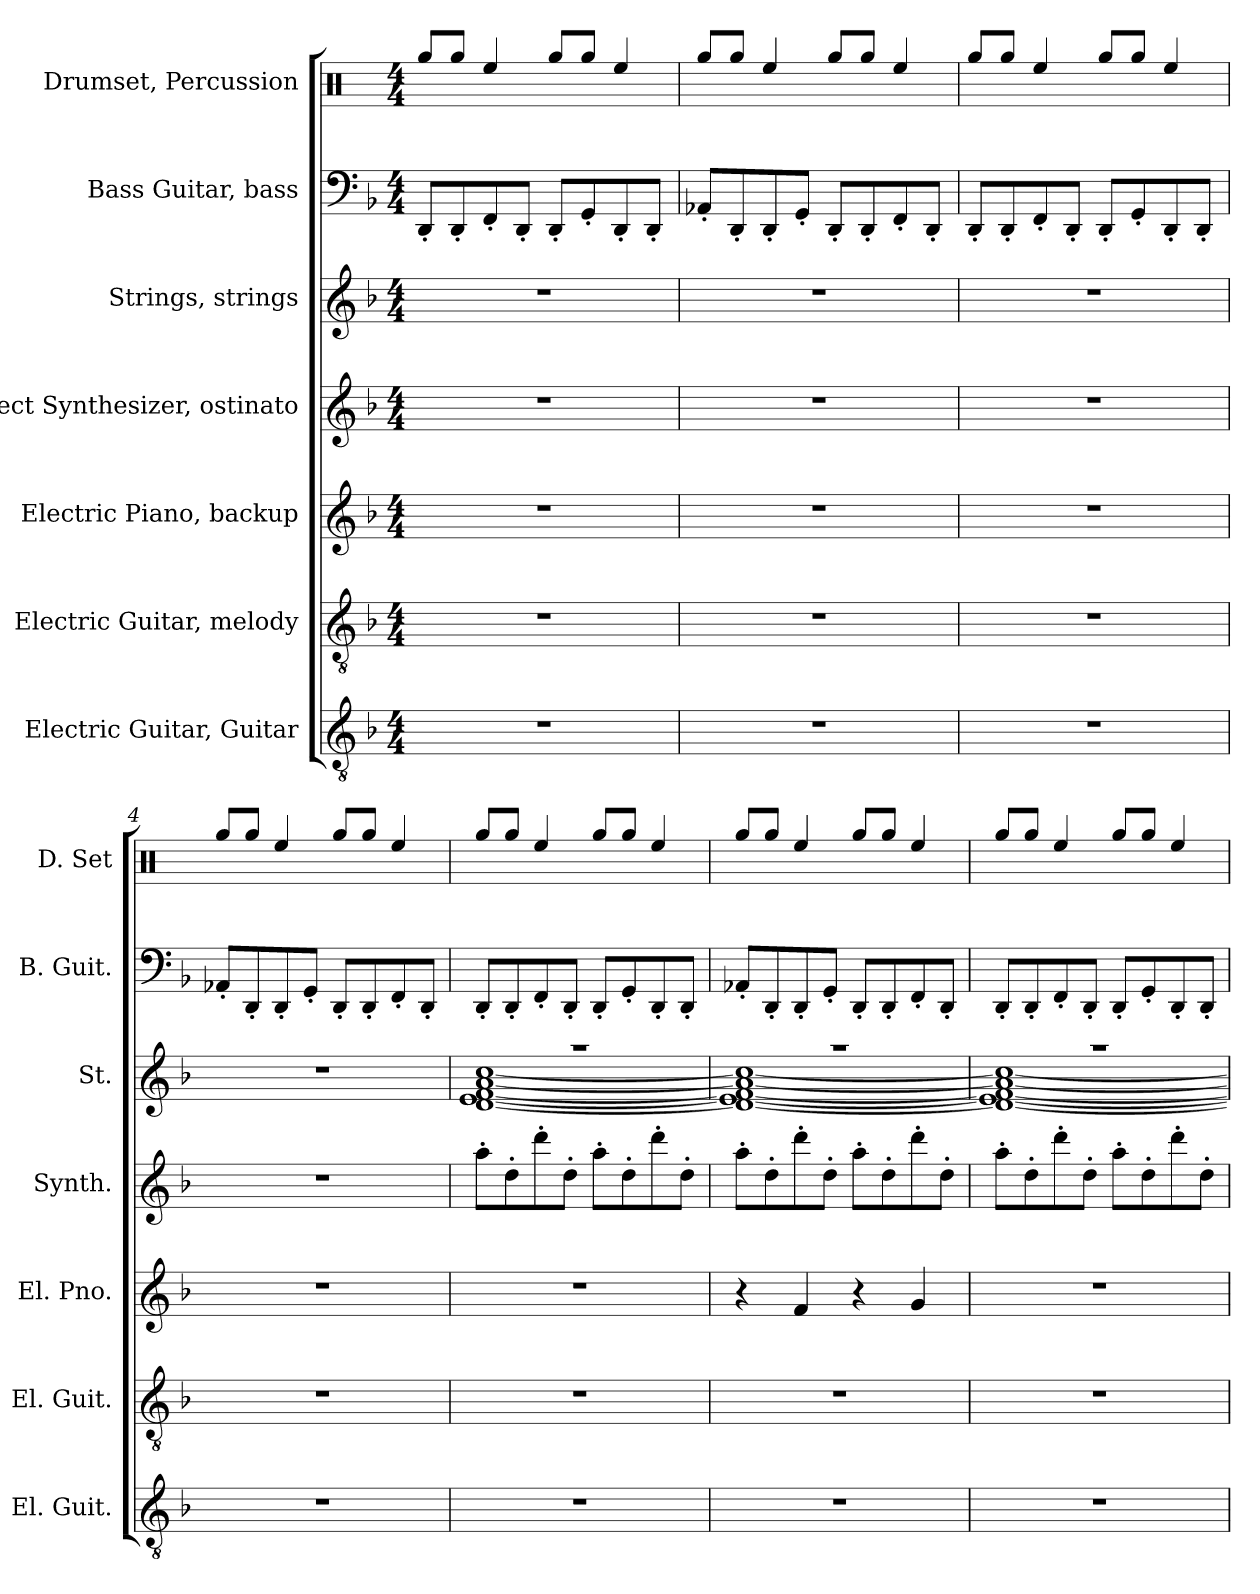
**kern	**kern	**kern	**kern	**kern	**kern	**kern
*part7	*part6	*part5	*part4	*part3	*part2	*part1
*staff7	*staff6	*staff5	*staff4	*staff3	*staff2	*staff1
*I"Electric Guitar, Guitar	*I"Electric Guitar, melody	*I"Electric Piano, backup	*I"Effect Synthesizer, ostinato	*I"Strings, strings	*I"Bass Guitar, bass	*I"Drumset, Percussion
*I'El. Guit.	*I'El. Guit.	*I'El. Pno.	*I'Synth.	*I'St.	*I'B. Guit.	*I'D. Set
*clefGv2	*clefGv2	*clefG2	*clefG2	*clefG2	*clefF4	*clefX
*	*	*	*	*	*ITrd7c12	*
*k[b-]	*k[b-]	*k[b-]	*k[b-]	*k[b-]	*k[b-]	*k[]
*M4/4	*M4/4	*M4/4	*M4/4	*M4/4	*M4/4	*M4/4
*MM188	*MM188	*MM188	*MM188	*MM188	*MM188	*MM188
=1	=1	=1	=1	=1	=1	=1
1r	1r	1r	1r	1r	8DDD'/L	8Rgg/L
.	.	.	.	.	8DDD'/	8Rgg/J
.	.	.	.	.	8FFF'/	4Ree/
.	.	.	.	.	8DDD'/J	.
.	.	.	.	.	8DDD'/L	8Rgg/L
.	.	.	.	.	8GGG'/	8Rgg/J
.	.	.	.	.	8DDD'/	4Ree/
.	.	.	.	.	8DDD'/J	.
=2	=2	=2	=2	=2	=2	=2
1r	1r	1r	1r	1r	8AAA-X'/L	8Rgg/L
.	.	.	.	.	8DDD'/	8Rgg/J
.	.	.	.	.	8DDD'/	4Ree/
.	.	.	.	.	8GGG'/J	.
.	.	.	.	.	8DDD'/L	8Rgg/L
.	.	.	.	.	8DDD'/	8Rgg/J
.	.	.	.	.	8FFF'/	4Ree/
.	.	.	.	.	8DDD'/J	.
=3	=3	=3	=3	=3	=3	=3
1r	1r	1r	1r	1r	8DDD'/L	8Rgg/L
.	.	.	.	.	8DDD'/	8Rgg/J
.	.	.	.	.	8FFF'/	4Ree/
.	.	.	.	.	8DDD'/J	.
.	.	.	.	.	8DDD'/L	8Rgg/L
.	.	.	.	.	8GGG'/	8Rgg/J
.	.	.	.	.	8DDD'/	4Ree/
.	.	.	.	.	8DDD'/J	.
!!LO:PB:g=z
=4	=4	=4	=4	=4	=4	=4
1r	1r	1r	1r	1r	8AAA-X'/L	8Rgg/L
.	.	.	.	.	8DDD'/	8Rgg/J
.	.	.	.	.	8DDD'/	4Ree/
.	.	.	.	.	8GGG'/J	.
.	.	.	.	.	8DDD'/L	8Rgg/L
.	.	.	.	.	8DDD'/	8Rgg/J
.	.	.	.	.	8FFF'/	4Ree/
.	.	.	.	.	8DDD'/J	.
=5	=5	=5	=5	=5	=5	=5
*	*	*	*	*^	*	*
1r	1r	1r	8aa'\L	1r	[1d [1e [1f [1a [1cc	8DDD'/L	8Rgg/L
.	.	.	8dd'\	.	.	8DDD'/	8Rgg/J
.	.	.	8ddd'\	.	.	8FFF'/	4Ree/
.	.	.	8dd'\J	.	.	8DDD'/J	.
.	.	.	8aa'\L	.	.	8DDD'/L	8Rgg/L
.	.	.	8dd'\	.	.	8GGG'/	8Rgg/J
.	.	.	8ddd'\	.	.	8DDD'/	4Ree/
.	.	.	8dd'\J	.	.	8DDD'/J	.
=6	=6	=6	=6	=6	=6	=6	=6
1r	1r	4r	8aa'\L	1r	1d_ 1e_ 1f_ 1a_ 1cc_	8AAA-X'/L	8Rgg/L
.	.	.	8dd'\	.	.	8DDD'/	8Rgg/J
.	.	4f/	8ddd'\	.	.	8DDD'/	4Ree/
.	.	.	8dd'\J	.	.	8GGG'/J	.
.	.	4r	8aa'\L	.	.	8DDD'/L	8Rgg/L
.	.	.	8dd'\	.	.	8DDD'/	8Rgg/J
.	.	4g/	8ddd'\	.	.	8FFF'/	4Ree/
.	.	.	8dd'\J	.	.	8DDD'/J	.
=7	=7	=7	=7	=7	=7	=7	=7
1r	1r	1r	8aa'\L	1r	1d_ 1e_ 1f_ 1a_ 1cc_	8DDD'/L	8Rgg/L
.	.	.	8dd'\	.	.	8DDD'/	8Rgg/J
.	.	.	8ddd'\	.	.	8FFF'/	4Ree/
.	.	.	8dd'\J	.	.	8DDD'/J	.
.	.	.	8aa'\L	.	.	8DDD'/L	8Rgg/L
.	.	.	8dd'\	.	.	8GGG'/	8Rgg/J
.	.	.	8ddd'\	.	.	8DDD'/	4Ree/
.	.	.	8dd'\J	.	.	8DDD'/J	.
*	*	*	*	*v	*v	*	*
=	=	=	=	=	=	=
*-	*-	*-	*-	*-	*-	*-
